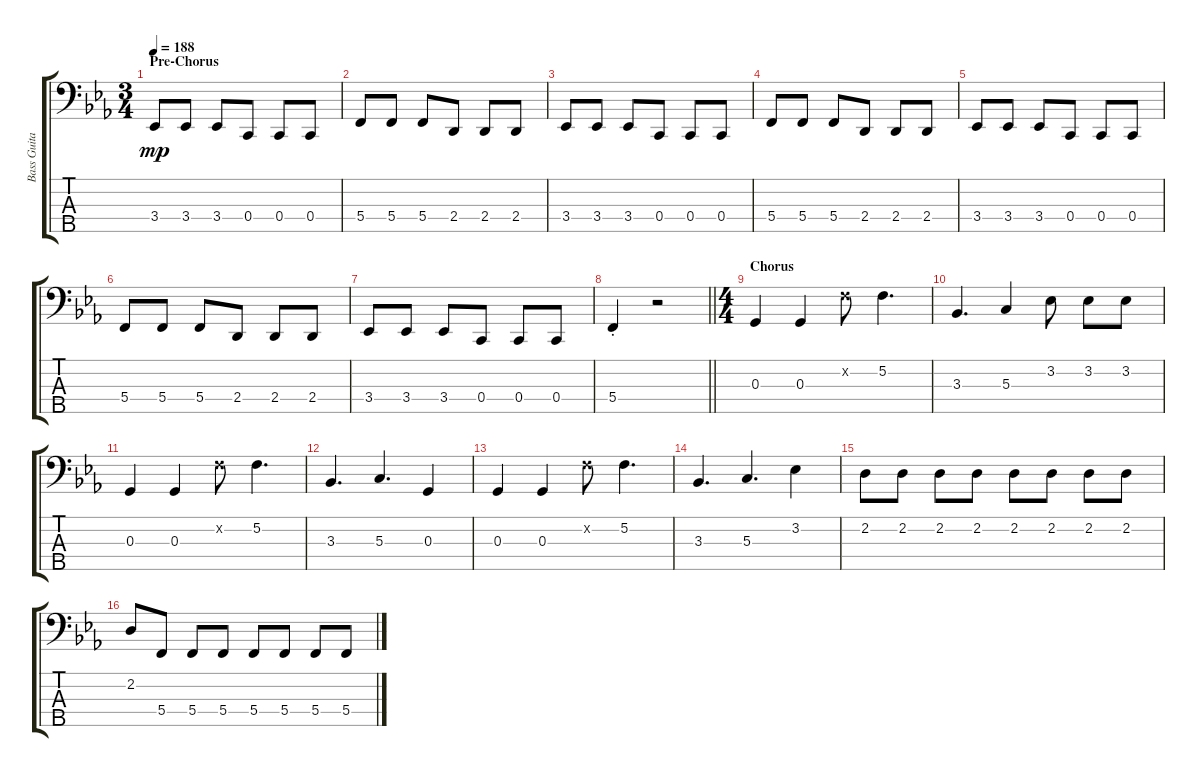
\track ("Bass Guitar" "Bass Guita") {instrument electricbassfinger}
\staff {score tabs}
\tuning (F2 C2 G1 C1 G0) {hide}
\ts (3 4)
\section ("" "Pre-Chorus")
\tempo 188
\clef f4
\ks eb
3.4.8{dy mp} 3.4.8 3.4.8 0.4.8 0.4.8 0.4.8 |
5.4.8 5.4.8 5.4.8 2.4.8 2.4.8 2.4.8 |
3.4.8 3.4.8 3.4.8 0.4.8 0.4.8 0.4.8 |
5.4.8 5.4.8 5.4.8 2.4.8 2.4.8 2.4.8 |
3.4.8 3.4.8 3.4.8 0.4.8 0.4.8 0.4.8 |
5.4.8 5.4.8 5.4.8 2.4.8 2.4.8 2.4.8 |
3.4.8 3.4.8 3.4.8 0.4.8 0.4.8 0.4.8 |
\barLineRight lightlight
5.4{st}.4 r.2 |
\ts (4 4)
\section ("" "Chorus")
0.3.4 0.3.4 5.2{x}.8 5.2.4{d} |
3.3.4{d} 5.3.4 3.2.8 3.2.8 3.2.8 |
0.3.4 0.3.4 5.2{x}.8 5.2.4{d} |
3.3.4{d} 5.3.4{d} 0.3.4 |
0.3.4 0.3.4 5.2{x}.8 5.2.4{d} |
3.3.4{d} 5.3.4{d} 3.2.4 |
2.2.8 2.2.8 2.2.8 2.2.8 2.2.8 2.2.8 2.2.8 2.2.8 |
2.2.8 5.4.8 5.4.8 5.4.8 5.4.8 5.4.8 5.4.8 5.4.8
